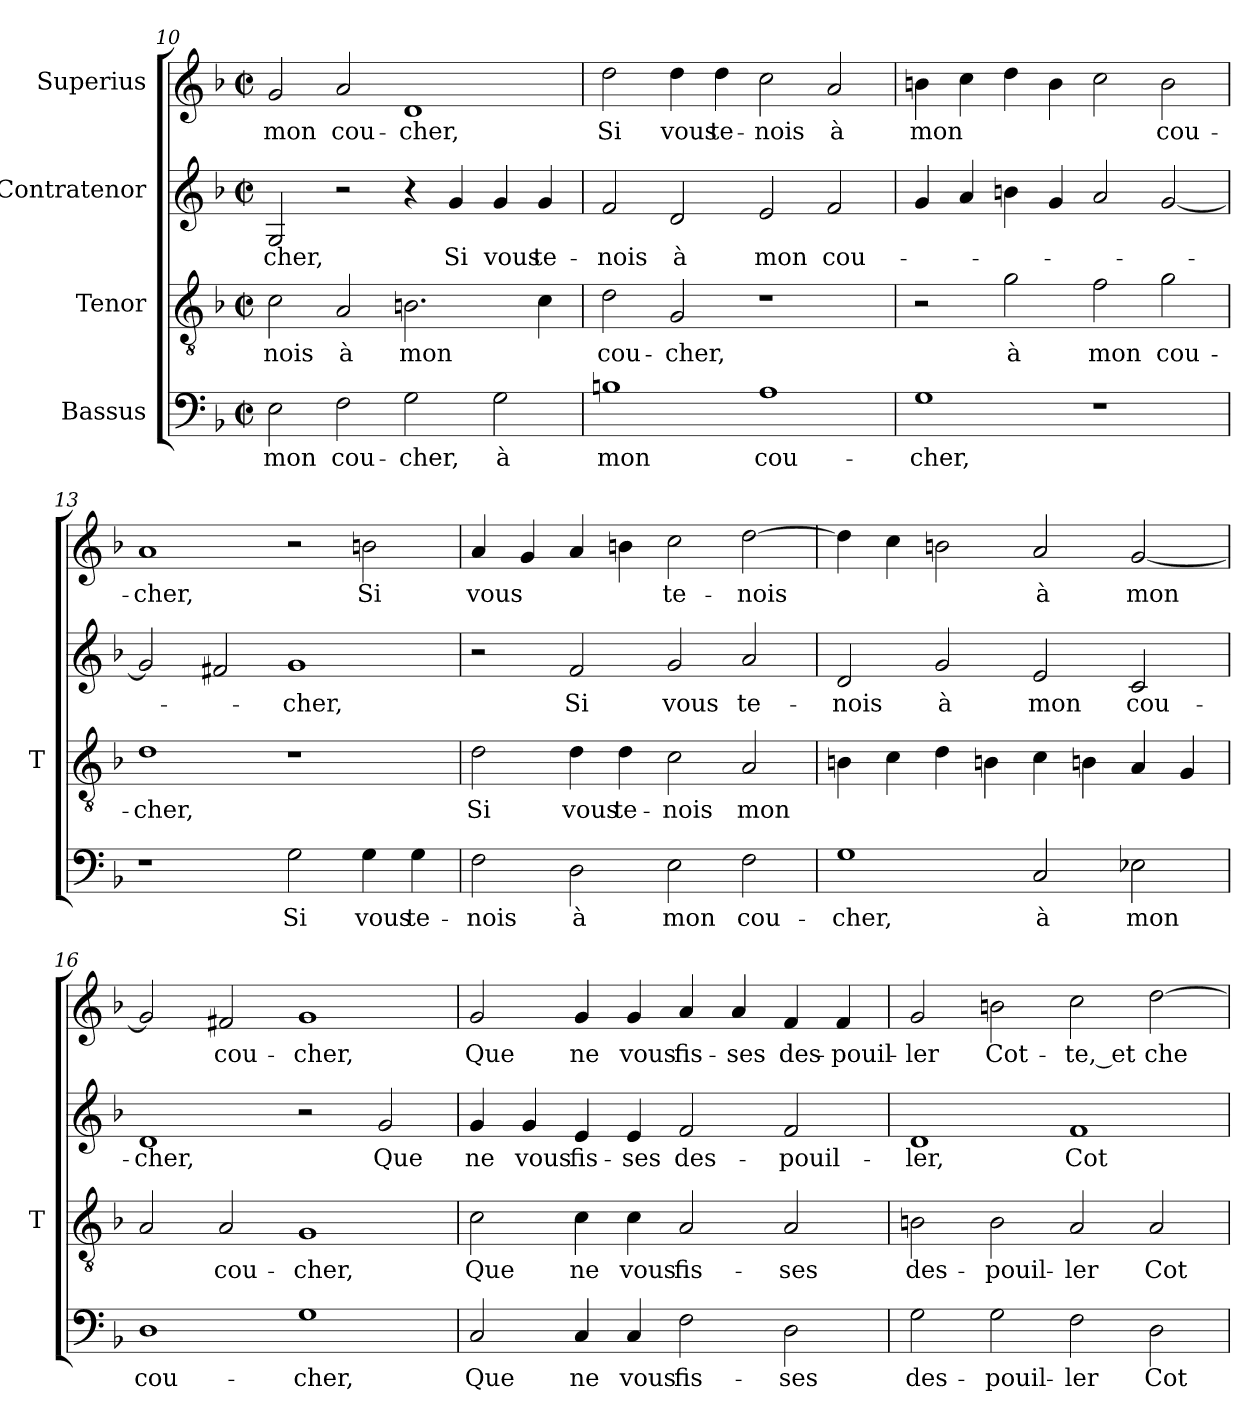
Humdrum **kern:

**kern	**text	**kern	**text	**kern	**text	**kern	**text
*part4	*part4	*part3	*part3	*part2	*part2	*part1	*part1
*staff4	*staff4	*staff3	*staff3	*staff2	*staff2	*staff1	*staff1
*I"Bassus	*	*I"Tenor	*	*I"Contratenor	*	*I"Superius	*
*	*	*I'T	*	*	*	*	*
*clefF4	*	*clefGv2	*	*clefG2	*	*clefG2	*
*k[b-]	*	*k[b-]	*	*k[b-]	*	*k[b-]	*
*F:	*	*F:	*	*F:	*	*F:	*
*M2/2	*	*M2/2	*	*M2/2	*	*M2/2	*
*met(c|)	*	*met(c|)	*	*met(c|)	*	*met(c|)	*
=10	=10	=10	=10	=10	=10	=10	=10
2E	-mon	2c	-nois	2G	-cher,	2g	-mon
2F	cou-	2A	-à	2r	.	2a	cou-
2G	-cher,	2.Bn	-mon	4r	.	1d	-cher,
.	.	.	.	4g	-Si	.	.
2G	-à	.	.	4g	-vous	.	.
.	.	4c	.	4g	te-	.	.
=11	=11	=11	=11	=11	=11	=11	=11
1B	-mon	2d	cou-	2f	-nois	2dd	-Si
.	.	2G	-cher,	2d	-à	4dd	-vous
.	.	.	.	.	.	4dd	te-
1A	cou-	1r	.	2e	-mon	2cc	-nois
.	.	.	.	2f	cou-	2a	-à
=12	=12	=12	=12	=12	=12	=12	=12
1G	-cher,	2r	.	4g	.	4b	-mon
.	.	.	.	4a	.	4cc	.
.	.	2g	-à	4b	.	4dd	.
.	.	.	.	4g	.	4b	.
1r	.	2f	-mon	2a	.	2cc	.
.	.	2g	cou-	[2g	.	2b	cou-
!!LO:PB:g=z
=13	=13	=13	=13	=13	=13	=13	=13
1r	.	1d	-cher,	2g]	.	1a	-cher,
.	.	.	.	2f#X	.	.	.
2G	-Si	1r	.	1g	-cher,	2r	.
4G	-vous	.	.	.	.	2b	-Si
4G	te-	.	.	.	.	.	.
=14	=14	=14	=14	=14	=14	=14	=14
2F	-nois	2d	-Si	2r	.	4a	-vous
.	.	.	.	.	.	4g	.
2D	-à	4d	-vous	2f	-Si	4a	.
.	.	4d	te-	.	.	4b	.
2E	-mon	2c	-nois	2g	-vous	2cc	te-
2F	cou-	2A	-mon	2a	te-	[2dd	-nois
=15	=15	=15	=15	=15	=15	=15	=15
1G	-cher,	4Bn	.	2d	-nois	4dd]	.
.	.	4c	.	.	.	4cc	.
.	.	4d	.	2g	-à	2b	.
.	.	4Bn	.	.	.	.	.
2C	-à	4c	.	2e	-mon	2a	-à
.	.	4Bn	.	.	.	.	.
2E-X	-mon	4A	.	2c	cou-	[2g	-mon
.	.	4G	.	.	.	.	.
=16	=16	=16	=16	=16	=16	=16	=16
1D	cou-	2A	.	1d	-cher,	2g]	.
.	.	2A	cou-	.	.	2f#X	cou-
1G	-cher,	1G	-cher,	2r	.	1g	-cher,
.	.	.	.	2g	-Que	.	.
=17	=17	=17	=17	=17	=17	=17	=17
2C	-Que	2c	-Que	4g	-ne	2g	-Que
.	.	.	.	4g	-vous	.	.
4C	-ne	4c	-ne	4e	fis-	4g	-ne
4C	-vous	4c	-vous	4e	-ses	4g	-vous
2F	fis-	2A	fis-	2f	des-	4a	fis-
.	.	.	.	.	.	4a	-ses
2D	-ses	2A	-ses	2f	pouil-	4f	des-
.	.	.	.	.	.	4f	pouil-
=18	=18	=18	=18	=18	=18	=18	=18
2G	des-	2Bn	des-	1d	-ler,	2g	-ler
2G	pouil-	2B	pouil-	.	.	2b	Cot-
2F	-ler	2A	-ler	1f	Cot-	2cc	-te,_et
2D	Cot-	2A	Cot-	.	.	[2dd	che-
=	=	=	=	=	=	=	=
*-	*-	*-	*-	*-	*-	*-	*-
